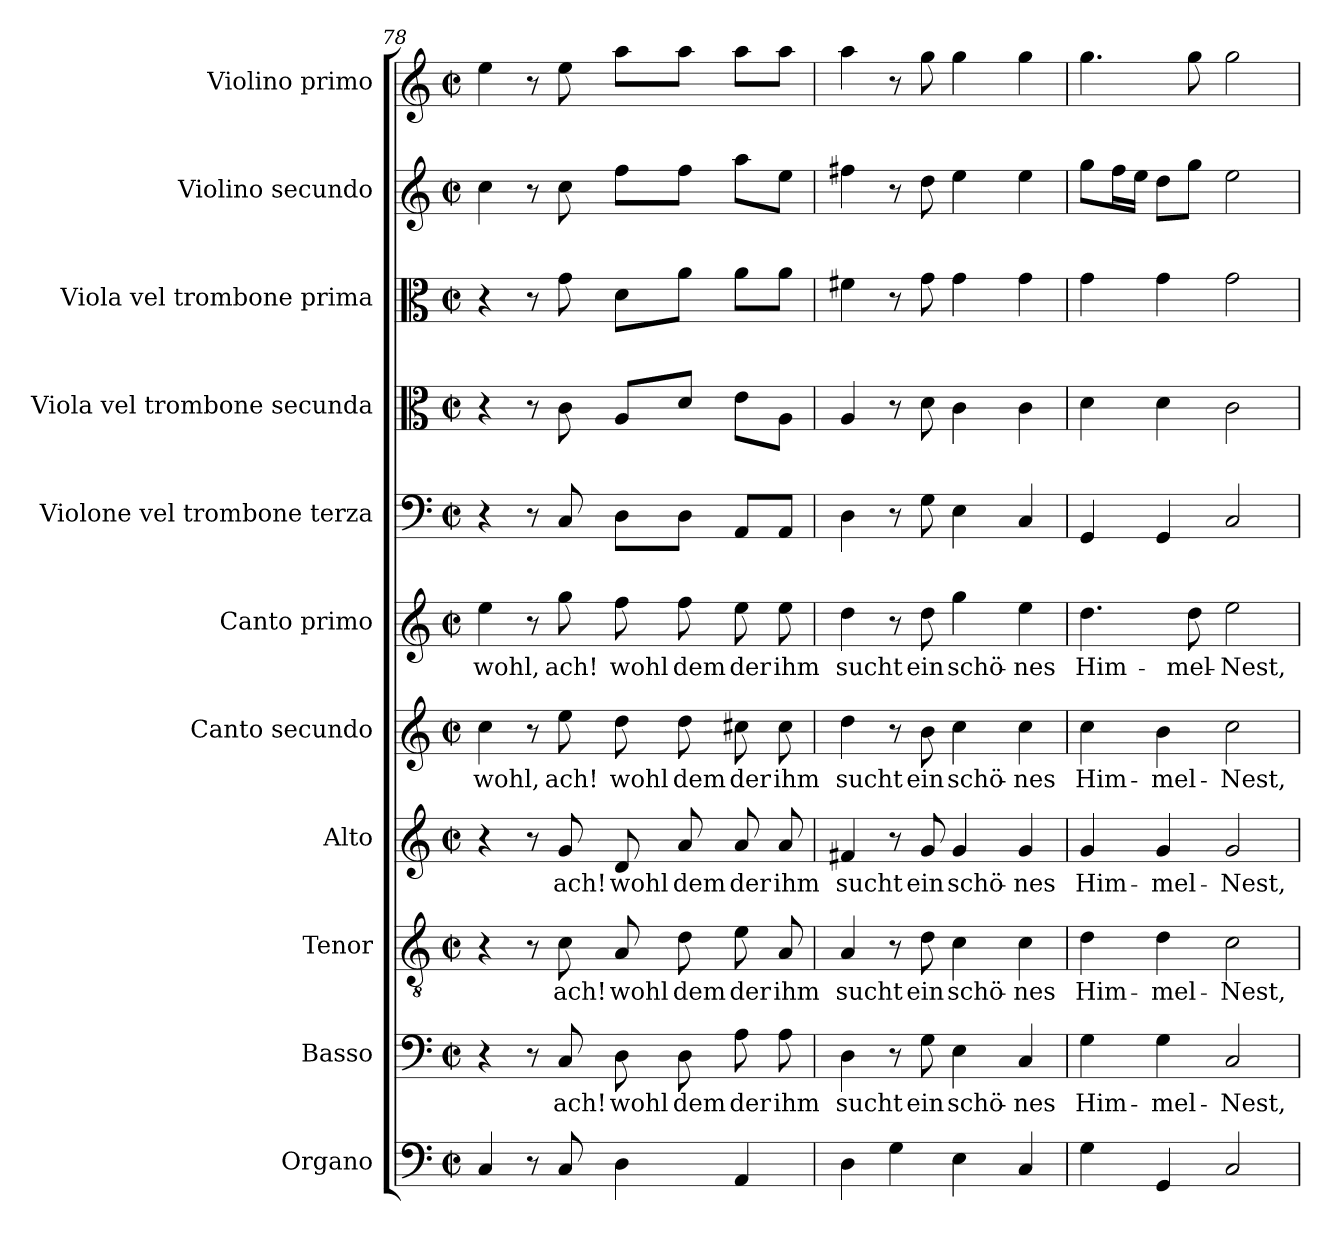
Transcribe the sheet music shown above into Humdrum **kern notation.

**kern	**kern	**text	**kern	**text	**kern	**text	**kern	**text	**kern	**text	**kern	**kern	**kern	**kern	**kern
*part11	*part10	*part10	*part9	*part9	*part8	*part8	*part7	*part7	*part6	*part6	*part5	*part4	*part3	*part2	*part1
*staff11	*staff10	*staff10	*staff9	*staff9	*staff8	*staff8	*staff7	*staff7	*staff6	*staff6	*staff5	*staff4	*staff3	*staff2	*staff1
*I"Organo	*I"Basso	*	*I"Tenor	*	*I"Alto	*	*I"Canto secundo	*	*I"Canto primo	*	*I"Violone vel trombone  terza	*I"Viola vel trombone secunda	*I"Viola vel trombone prima	*I"Violino secundo	*I"Violino primo
*	*I'B	*	*I'T	*	*I'A	*	*I'C2	*	*I'C1	*	*I'Vn	*I'Va2	*I'Va1	*I'Vi2	*I'Vi1
!!LO:LB:g=z
*clefF4	*clefF4	*	*clefGv2	*	*clefG2	*	*clefG2	*	*clefG2	*	*clefF4	*clefC3	*clefC3	*clefG2	*clefG2
*k[]	*k[]	*	*k[]	*	*k[]	*	*k[]	*	*k[]	*	*k[]	*k[]	*k[]	*k[]	*k[]
*C:	*C:	*	*C:	*	*C:	*	*C:	*	*C:	*	*C:	*C:	*C:	*C:	*C:
*M2/2	*M2/2	*	*M2/2	*	*M2/2	*	*M2/2	*	*M2/2	*	*M2/2	*M2/2	*M2/2	*M2/2	*M2/2
*met(c|)	*met(c|)	*	*met(c|)	*	*met(c|)	*	*met(c|)	*	*met(c|)	*	*met(c|)	*met(c|)	*met(c|)	*met(c|)	*met(c|)
=78	=78	=78	=78	=78	=78	=78	=78	=78	=78	=78	=78	=78	=78	=78	=78
!	!	!	!	!	!	!	!	!LO:LY:b	!	!	!	!	!	!	!
!	!	!	!	!	!	!	!	!	!	!LO:LY:b	!	!	!	!	!
4C/	4r	.	4r	.	4r	.	4cc\	wohl,	4ee\	wohl,	4r	4r	4r	4cc\	4ee\
8r	8r	.	8r	.	8r	.	8r	.	8r	.	8r	8r	8r	8r	8r
!	!	!LO:LY:b	!	!	!	!	!	!	!	!	!	!	!	!	!
!	!	!	!	!LO:LY:b	!	!	!	!	!	!	!	!	!	!	!
!	!	!	!	!	!	!LO:LY:b	!	!	!	!	!	!	!	!	!
!	!	!	!	!	!	!	!	!LO:LY:b	!	!	!	!	!	!	!
!	!	!	!	!	!	!	!	!	!	!LO:LY:b	!	!	!	!	!
8C/	8C/	ach!	8c\	ach!	8g/	ach!	8ee\	ach!	8gg\	ach!	8C/	8c\	8g\	8cc\	8ee\
!	!	!LO:LY:b	!	!	!	!	!	!	!	!	!	!	!	!	!
!	!	!	!	!LO:LY:b	!	!	!	!	!	!	!	!	!	!	!
!	!	!	!	!	!	!LO:LY:b	!	!	!	!	!	!	!	!	!
!	!	!	!	!	!	!	!	!LO:LY:b	!	!	!	!	!	!	!
!	!	!	!	!	!	!	!	!	!	!LO:LY:b	!	!	!	!	!
4D\	8D\	wohl	8A/	wohl	8d/	wohl	8dd\	wohl	8ff\	wohl	8D\L	8A/L	8d\L	8ff\L	8aa\L
!	!	!LO:LY:b	!	!	!	!	!	!	!	!	!	!	!	!	!
!	!	!	!	!LO:LY:b	!	!	!	!	!	!	!	!	!	!	!
!	!	!	!	!	!	!LO:LY:b	!	!	!	!	!	!	!	!	!
!	!	!	!	!	!	!	!	!LO:LY:b	!	!	!	!	!	!	!
!	!	!	!	!	!	!	!	!	!	!LO:LY:b	!	!	!	!	!
.	8D\	dem	8d\	dem	8a/	dem	8dd\	dem	8ff\	dem	8D\J	8d/J	8a\J	8ff\J	8aa\J
!	!	!LO:LY:b	!	!	!	!	!	!	!	!	!	!	!	!	!
!	!	!	!	!LO:LY:b	!	!	!	!	!	!	!	!	!	!	!
!	!	!	!	!	!	!LO:LY:b	!	!	!	!	!	!	!	!	!
!	!	!	!	!	!	!	!	!LO:LY:b	!	!	!	!	!	!	!
!	!	!	!	!	!	!	!	!	!	!LO:LY:b	!	!	!	!	!
4AA/	8A\	der	8e\	der	8a/	der	8cc#X\	der	8ee\	der	8AA/L	8e\L	8a\L	8aa\L	8aa\L
!	!	!LO:LY:b	!	!	!	!	!	!	!	!	!	!	!	!	!
!	!	!	!	!LO:LY:b	!	!	!	!	!	!	!	!	!	!	!
!	!	!	!	!	!	!LO:LY:b	!	!	!	!	!	!	!	!	!
!	!	!	!	!	!	!	!	!LO:LY:b	!	!	!	!	!	!	!
!	!	!	!	!	!	!	!	!	!	!LO:LY:b	!	!	!	!	!
.	8A\	ihm	8A/	ihm	8a/	ihm	8cc#\	ihm	8ee\	ihm	8AA/J	8A\J	8a\J	8ee\J	8aa\J
=79	=79	=79	=79	=79	=79	=79	=79	=79	=79	=79	=79	=79	=79	=79	=79
!	!	!LO:LY:b	!	!	!	!	!	!	!	!	!	!	!	!	!
!	!	!	!	!LO:LY:b	!	!	!	!	!	!	!	!	!	!	!
!	!	!	!	!	!	!LO:LY:b	!	!	!	!	!	!	!	!	!
!	!	!	!	!	!	!	!	!LO:LY:b	!	!	!	!	!	!	!
!	!	!	!	!	!	!	!	!	!	!LO:LY:b	!	!	!	!	!
4D\	4D\	sucht	4A/	sucht	4f#X/	sucht	4dd\	sucht	4dd\	sucht	4D\	4A/	4f#X\	4ff#X\	4aa\
4G\	8r	.	8r	.	8r	.	8r	.	8r	.	8r	8r	8r	8r	8r
!	!	!LO:LY:b	!	!	!	!	!	!	!	!	!	!	!	!	!
!	!	!	!	!LO:LY:b	!	!	!	!	!	!	!	!	!	!	!
!	!	!	!	!	!	!LO:LY:b	!	!	!	!	!	!	!	!	!
!	!	!	!	!	!	!	!	!LO:LY:b	!	!	!	!	!	!	!
!	!	!	!	!	!	!	!	!	!	!LO:LY:b	!	!	!	!	!
.	8G\	ein	8d\	ein	8g/	ein	8b\	ein	8dd\	ein	8G\	8d\	8g\	8dd\	8gg\
!	!	!LO:LY:b	!	!	!	!	!	!	!	!	!	!	!	!	!
!	!	!	!	!LO:LY:b	!	!	!	!	!	!	!	!	!	!	!
!	!	!	!	!	!	!LO:LY:b	!	!	!	!	!	!	!	!	!
!	!	!	!	!	!	!	!	!LO:LY:b	!	!	!	!	!	!	!
!	!	!	!	!	!	!	!	!	!	!LO:LY:b	!	!	!	!	!
4E\	4E\	schö-	4c\	schö-	4g/	schö-	4cc\	schö-	4gg\	schö-	4E\	4c\	4g\	4ee\	4gg\
!	!	!LO:LY:b	!	!	!	!	!	!	!	!	!	!	!	!	!
!	!	!	!	!LO:LY:b	!	!	!	!	!	!	!	!	!	!	!
!	!	!	!	!	!	!LO:LY:b	!	!	!	!	!	!	!	!	!
!	!	!	!	!	!	!	!	!LO:LY:b	!	!	!	!	!	!	!
!	!	!	!	!	!	!	!	!	!	!LO:LY:b	!	!	!	!	!
4C/	4C/	-nes	4c\	-nes	4g/	-nes	4cc\	-nes	4ee\	-nes	4C/	4c\	4g\	4ee\	4gg\
=80	=80	=80	=80	=80	=80	=80	=80	=80	=80	=80	=80	=80	=80	=80	=80
!	!	!LO:LY:b	!	!	!	!	!	!	!	!	!	!	!	!	!
!	!	!	!	!LO:LY:b	!	!	!	!	!	!	!	!	!	!	!
!	!	!	!	!	!	!LO:LY:b	!	!	!	!	!	!	!	!	!
!	!	!	!	!	!	!	!	!LO:LY:b	!	!	!	!	!	!	!
!	!	!	!	!	!	!	!	!	!	!LO:LY:b	!	!	!	!	!
4G\	4G\	Him-	4d\	Him-	4g/	Him-	4cc\	Him-	4.dd\	Him-	4GG/	4d\	4g\	8gg\L	4.gg\
.	.	.	.	.	.	.	.	.	.	.	.	.	.	16ff\L	.
.	.	.	.	.	.	.	.	.	.	.	.	.	.	16ee\JJ	.
!	!	!LO:LY:b	!	!	!	!	!	!	!	!	!	!	!	!	!
!	!	!	!	!LO:LY:b	!	!	!	!	!	!	!	!	!	!	!
!	!	!	!	!	!	!LO:LY:b	!	!	!	!	!	!	!	!	!
!	!	!	!	!	!	!	!	!LO:LY:b	!	!	!	!	!	!	!
4GG/	4G\	-mel-	4d\	-mel-	4g/	-mel-	4b\	-mel-	.	.	4GG/	4d\	4g\	8dd\L	.
!	!	!	!	!	!	!	!	!	!	!LO:LY:b	!	!	!	!	!
.	.	.	.	.	.	.	.	.	8dd\	-mel-	.	.	.	8gg\J	8gg\
!	!	!LO:LY:b	!	!	!	!	!	!	!	!	!	!	!	!	!
!	!	!	!	!LO:LY:b	!	!	!	!	!	!	!	!	!	!	!
!	!	!	!	!	!	!LO:LY:b	!	!	!	!	!	!	!	!	!
!	!	!	!	!	!	!	!	!LO:LY:b	!	!	!	!	!	!	!
!	!	!	!	!	!	!	!	!	!	!LO:LY:b	!	!	!	!	!
2C/	2C/	-Nest,	2c\	-Nest,	2g/	-Nest,	2cc\	-Nest,	2ee\	-Nest,	2C/	2c\	2g\	2ee\	2gg\
=	=	=	=	=	=	=	=	=	=	=	=	=	=	=	=
*-	*-	*-	*-	*-	*-	*-	*-	*-	*-	*-	*-	*-	*-	*-	*-
